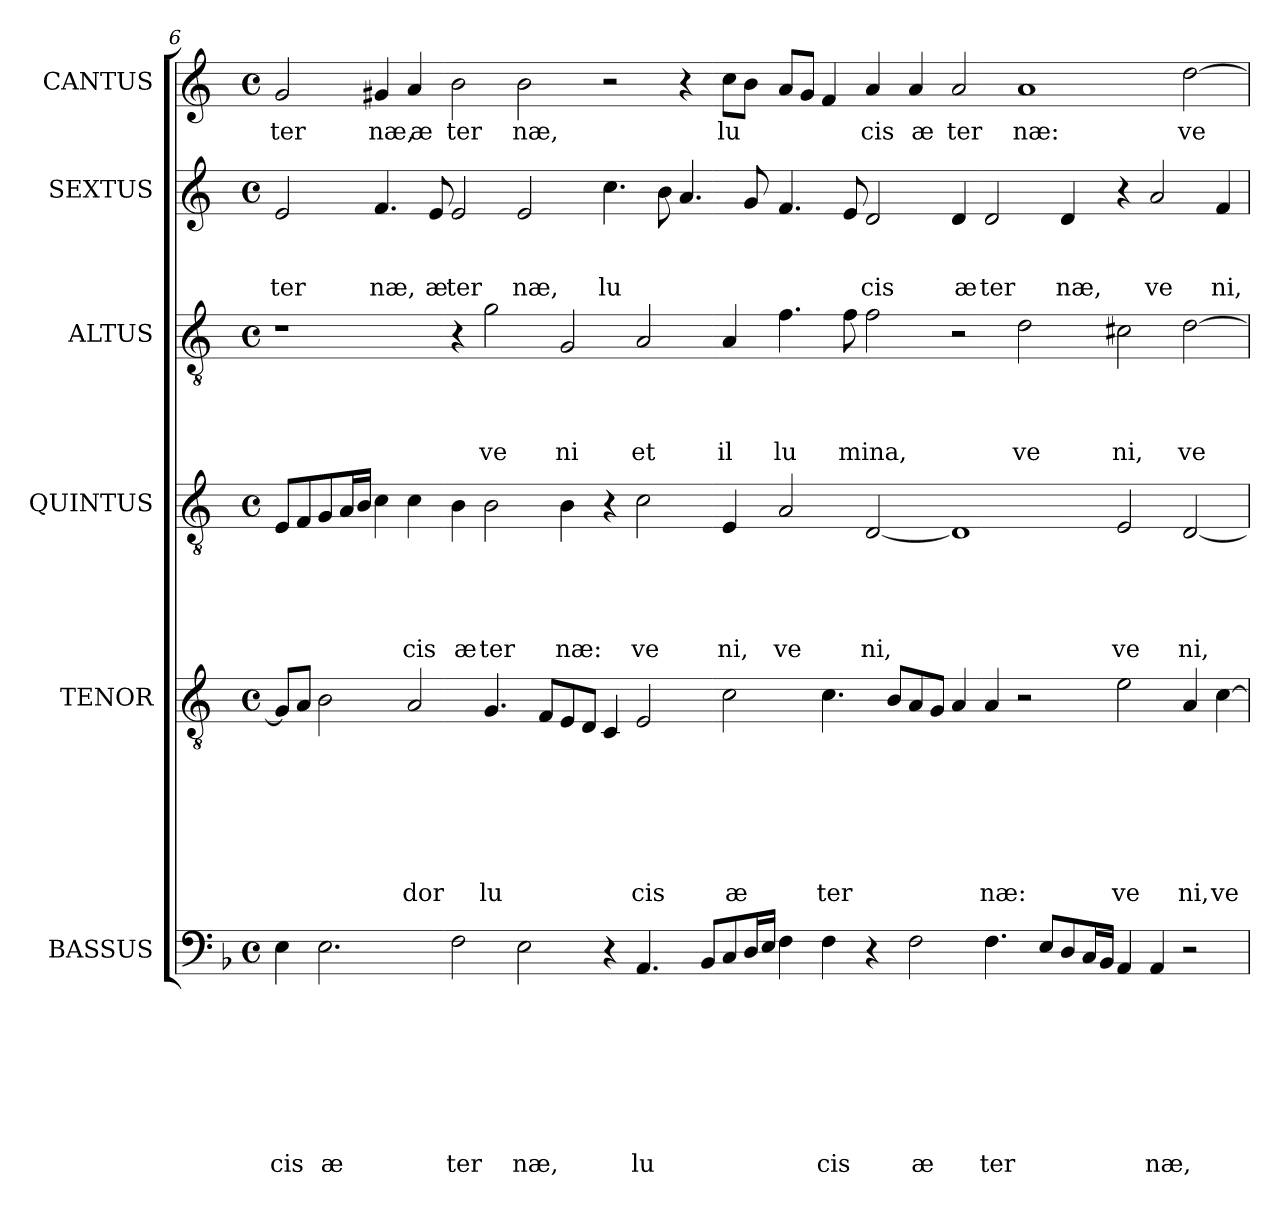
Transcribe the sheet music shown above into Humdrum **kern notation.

**kern	**text	**text	**text	**text	**text	**text	**text	**text	**kern	**text	**text	**text	**text	**text	**text	**text	**kern	**text	**text	**text	**text	**text	**kern	**text	**text	**text	**text	**kern	**text	**text	**text	**kern	**text
*part6	*part6	*part6	*part6	*part6	*part6	*part6	*part6	*part6	*part5	*part5	*part5	*part5	*part5	*part5	*part5	*part5	*part4	*part4	*part4	*part4	*part4	*part4	*part3	*part3	*part3	*part3	*part3	*part2	*part2	*part2	*part2	*part1	*part1
*staff6	*staff6	*staff6	*staff6	*staff6	*staff6	*staff6	*staff6	*staff6	*staff5	*staff5	*staff5	*staff5	*staff5	*staff5	*staff5	*staff5	*staff4	*staff4	*staff4	*staff4	*staff4	*staff4	*staff3	*staff3	*staff3	*staff3	*staff3	*staff2	*staff2	*staff2	*staff2	*staff1	*staff1
*I"BASSUS	*	*	*	*	*	*	*	*	*I"TENOR	*	*	*	*	*	*	*	*I"QUINTUS	*	*	*	*	*	*I"ALTUS	*	*	*	*	*I"SEXTUS	*	*	*	*I"CANTUS	*
*I'B	*	*	*	*	*	*	*	*	*I'T	*	*	*	*	*	*	*	*I'Q	*	*	*	*	*	*I'A	*	*	*	*	*I'S	*	*	*	*I'C	*
!!LO:PB:g=z
*clefF4	*	*	*	*	*	*	*	*	*clefGv2	*	*	*	*	*	*	*	*clefGv2	*	*	*	*	*	*clefGv2	*	*	*	*	*clefG2	*	*	*	*clefG2	*
*	*	*	*	*	*	*	*	*	*ITrd-3c-5	*	*	*	*	*	*	*	*ITrd-3c-5	*	*	*	*	*	*ITrd-3c-5	*	*	*	*	*ITrd-3c-5	*	*	*	*ITrd-3c-5	*
*k[b-]	*	*	*	*	*	*	*	*	*k[b-]	*	*	*	*	*	*	*	*k[b-]	*	*	*	*	*	*k[b-]	*	*	*	*	*k[b-]	*	*	*	*k[b-]	*
*F:	*	*	*	*	*	*	*	*	*F:	*	*	*	*	*	*	*	*F:	*	*	*	*	*	*F:	*	*	*	*	*F:	*	*	*	*F:	*
*M4/4	*	*	*	*	*	*	*	*	*M4/4	*	*	*	*	*	*	*	*M4/4	*	*	*	*	*	*M4/4	*	*	*	*	*M4/4	*	*	*	*M4/4	*
*met(c)	*	*	*	*	*	*	*	*	*met(c)	*	*	*	*	*	*	*	*met(c)	*	*	*	*	*	*met(c)	*	*	*	*	*met(c)	*	*	*	*met(c)	*
=6	=6	=6	=6	=6	=6	=6	=6	=6	=6	=6	=6	=6	=6	=6	=6	=6	=6	=6	=6	=6	=6	=6	=6	=6	=6	=6	=6	=6	=6	=6	=6	=6	=6
!	!	!	!	!	!	!	!	!LO:LY:b	!	!	!	!	!	!	!	!	!	!	!	!	!	!	!	!	!	!	!	!	!	!	!LO:LY:b	!	!LO:LY:b
4E\	.	.	.	.	.	.	.	cis	8c/L]	.	.	.	.	.	.	.	8A/L	.	.	.	.	.	1r	.	.	.	.	2a/	.	.	ter	2cc/	-ter
.	.	.	.	.	.	.	.	.	8d/J	.	.	.	.	.	.	.	8B-/	.	.	.	.	.	.	.	.	.	.	.	.	.	.	.	.
!	!	!	!	!	!	!	!	!LO:LY:b	!	!	!	!	!	!	!	!	!	!	!	!	!	!	!	!	!	!	!	!	!	!	!	!	!
2.E\	.	.	.	.	.	.	.	æ	2e\	.	.	.	.	.	.	.	8c/	.	.	.	.	.	.	.	.	.	.	.	.	.	.	.	.
.	.	.	.	.	.	.	.	.	.	.	.	.	.	.	.	.	16d/L	.	.	.	.	.	.	.	.	.	.	.	.	.	.	.	.
.	.	.	.	.	.	.	.	.	.	.	.	.	.	.	.	.	16e/JJ	.	.	.	.	.	.	.	.	.	.	.	.	.	.	.	.
!	!	!	!	!	!	!	!	!	!	!	!	!	!	!	!	!	!	!	!	!	!	!	!	!	!	!	!	!	!	!	!LO:LY:b	!	!LO:LY:b
.	.	.	.	.	.	.	.	.	.	.	.	.	.	.	.	.	4f\	.	.	.	.	.	.	.	.	.	.	4.b-/	.	.	næ,	4cc#X/	næ,
!	!	!	!	!	!	!	!	!	!	!	!	!	!	!	!	!LO:LY:b	!	!	!	!	!	!LO:LY:b	!	!	!	!	!	!	!	!	!	!	!LO:LY:b
.	.	.	.	.	.	.	.	.	2d/	.	.	.	.	.	.	dor	4f\	.	.	.	.	-cis	.	.	.	.	.	.	.	.	.	4dd/	æ
!	!	!	!	!	!	!	!	!	!	!	!	!	!	!	!	!	!	!	!	!	!	!	!	!	!	!	!	!	!	!	!LO:LY:b	!	!
.	.	.	.	.	.	.	.	.	.	.	.	.	.	.	.	.	.	.	.	.	.	.	.	.	.	.	.	8a/	.	.	æ	.	.
!	!	!	!	!	!	!	!	!LO:LY:b	!	!	!	!	!	!	!	!	!	!	!	!	!	!LO:LY:b	!	!	!	!	!	!	!	!	!LO:LY:b	!	!LO:LY:b
2F\	.	.	.	.	.	.	.	ter	.	.	.	.	.	.	.	.	4e\	.	.	.	.	æ	4r	.	.	.	.	2a/	.	.	ter	2ee\	ter
!	!	!	!	!	!	!	!	!	!	!	!	!	!	!	!	!LO:LY:b	!	!	!	!	!	!LO:LY:b	!	!	!	!	!LO:LY:b	!	!	!	!	!	!
.	.	.	.	.	.	.	.	.	4.c/	.	.	.	.	.	.	lu	2e\	.	.	.	.	ter	2cc\	.	.	.	ve	.	.	.	.	.	.
!	!	!	!	!	!	!	!	!LO:LY:b	!	!	!	!	!	!	!	!	!	!	!	!	!	!	!	!	!	!	!	!	!	!	!LO:LY:b	!	!LO:LY:b
2E\	.	.	.	.	.	.	.	næ,	.	.	.	.	.	.	.	.	.	.	.	.	.	.	.	.	.	.	.	2a/	.	.	næ,	2ee\	næ,
.	.	.	.	.	.	.	.	.	8B-/L	.	.	.	.	.	.	.	.	.	.	.	.	.	.	.	.	.	.	.	.	.	.	.	.
!	!	!	!	!	!	!	!	!	!	!	!	!	!	!	!	!	!	!	!	!	!	!LO:LY:b	!	!	!	!	!LO:LY:b	!	!	!	!	!	!
.	.	.	.	.	.	.	.	.	8A/	.	.	.	.	.	.	.	4e\	.	.	.	.	næ:	2c/	.	.	.	ni	.	.	.	.	.	.
.	.	.	.	.	.	.	.	.	8G/J	.	.	.	.	.	.	.	.	.	.	.	.	.	.	.	.	.	.	.	.	.	.	.	.
!	!	!	!	!	!	!	!	!	!	!	!	!	!	!	!	!	!	!	!	!	!	!	!	!	!	!	!	!	!	!	!LO:LY:b	!	!
4r	.	.	.	.	.	.	.	.	4F/	.	.	.	.	.	.	.	4r	.	.	.	.	.	.	.	.	.	.	4.ff\	.	.	lu	2r	.
!	!	!	!	!	!	!	!	!LO:LY:b	!	!	!	!	!	!	!	!LO:LY:b	!	!	!	!	!	!LO:LY:b	!	!	!	!	!LO:LY:b	!	!	!	!	!	!
4.AA/	.	.	.	.	.	.	.	lu	2A/	.	.	.	.	.	.	cis	2f\	.	.	.	.	ve	2d/	.	.	.	et	.	.	.	.	.	.
.	.	.	.	.	.	.	.	.	.	.	.	.	.	.	.	.	.	.	.	.	.	.	.	.	.	.	.	8ee\	.	.	.	.	.
.	.	.	.	.	.	.	.	.	.	.	.	.	.	.	.	.	.	.	.	.	.	.	.	.	.	.	.	4.dd/	.	.	.	4r	.
8BB-/L	.	.	.	.	.	.	.	.	.	.	.	.	.	.	.	.	.	.	.	.	.	.	.	.	.	.	.	.	.	.	.	.	.
!	!	!	!	!	!	!	!	!	!	!	!	!	!	!	!	!LO:LY:b	!	!	!	!	!	!LO:LY:b	!	!	!	!	!LO:LY:b	!	!	!	!	!	!LO:LY:b
8C/	.	.	.	.	.	.	.	.	2f\	.	.	.	.	.	.	æ	4A/	.	.	.	.	ni,	4d/	.	.	.	il	.	.	.	.	8ff\L	lu
16D/L	.	.	.	.	.	.	.	.	.	.	.	.	.	.	.	.	.	.	.	.	.	.	.	.	.	.	.	8cc/	.	.	.	8ee\J	.
16E/JJ	.	.	.	.	.	.	.	.	.	.	.	.	.	.	.	.	.	.	.	.	.	.	.	.	.	.	.	.	.	.	.	.	.
!	!	!	!	!	!	!	!	!	!	!	!	!	!	!	!	!	!	!	!	!	!	!LO:LY:b	!	!	!	!	!LO:LY:b	!	!	!	!	!	!
4F\	.	.	.	.	.	.	.	.	.	.	.	.	.	.	.	.	2d/	.	.	.	.	ve	4.b-\	.	.	.	lu	4.b-/	.	.	.	8dd/L	.
.	.	.	.	.	.	.	.	.	.	.	.	.	.	.	.	.	.	.	.	.	.	.	.	.	.	.	.	.	.	.	.	8cc#/J	.
!	!	!	!	!	!	!	!	!LO:LY:b	!	!	!	!	!	!	!	!LO:LY:b	!	!	!	!	!	!	!	!	!	!	!	!	!	!	!	!	!
4F\	.	.	.	.	.	.	.	cis	4.f\	.	.	.	.	.	.	ter	.	.	.	.	.	.	.	.	.	.	.	.	.	.	.	4b-/	.
!	!	!	!	!	!	!	!	!	!	!	!	!	!	!	!	!	!	!	!	!	!	!	!	!	!	!	!LO:LY:b	!	!	!	!	!	!
.	.	.	.	.	.	.	.	.	.	.	.	.	.	.	.	.	.	.	.	.	.	.	8b-\	.	.	.	mina,	8a/	.	.	.	.	.
!	!	!	!	!	!	!	!	!	!	!	!	!	!	!	!	!	!	!	!	!	!	!LO:LY:b	!	!	!	!	!	!	!	!	!LO:LY:b	!	!LO:LY:b
4r	.	.	.	.	.	.	.	.	.	.	.	.	.	.	.	.	[<2G/	.	.	.	.	ni,	2b-\	.	.	.	.	2g/	.	.	cis	4dd/	cis
.	.	.	.	.	.	.	.	.	8e/L	.	.	.	.	.	.	.	.	.	.	.	.	.	.	.	.	.	.	.	.	.	.	.	.
!	!	!	!	!	!	!	!	!LO:LY:b	!	!	!	!	!	!	!	!	!	!	!	!	!	!	!	!	!	!	!	!	!	!	!	!	!LO:LY:b
2F\	.	.	.	.	.	.	.	æ	8d/	.	.	.	.	.	.	.	.	.	.	.	.	.	.	.	.	.	.	.	.	.	.	4dd/	æ
.	.	.	.	.	.	.	.	.	8c/J	.	.	.	.	.	.	.	.	.	.	.	.	.	.	.	.	.	.	.	.	.	.	.	.
!	!	!	!	!	!	!	!	!	!	!	!	!	!	!	!	!	!	!	!	!	!	!	!	!	!	!	!	!	!	!	!LO:LY:b	!	!LO:LY:b
.	.	.	.	.	.	.	.	.	4d/	.	.	.	.	.	.	.	1G]	.	.	.	.	.	2r	.	.	.	.	4g/	.	.	æ	2dd</	ter
!	!	!	!	!	!	!	!	!LO:LY:b	!	!	!	!	!	!	!	!LO:LY:b	!	!	!	!	!	!	!	!	!	!	!	!	!	!	!LO:LY:b	!	!
4.F\	.	.	.	.	.	.	.	ter	4d/	.	.	.	.	.	.	næ:	.	.	.	.	.	.	.	.	.	.	.	2g/	.	.	ter	.	.
!	!	!	!	!	!	!	!	!	!	!	!	!	!	!	!	!	!	!	!	!	!	!	!	!	!	!	!LO:LY:b	!	!	!	!	!	!LO:LY:b
.	.	.	.	.	.	.	.	.	2r	.	.	.	.	.	.	.	.	.	.	.	.	.	2g\	.	.	.	ve	.	.	.	.	1dd	næ:
8E/L	.	.	.	.	.	.	.	.	.	.	.	.	.	.	.	.	.	.	.	.	.	.	.	.	.	.	.	.	.	.	.	.	.
!	!	!	!	!	!	!	!	!	!	!	!	!	!	!	!	!	!	!	!	!	!	!	!	!	!	!	!	!	!	!	!LO:LY:b	!	!
8D/	.	.	.	.	.	.	.	.	.	.	.	.	.	.	.	.	.	.	.	.	.	.	.	.	.	.	.	4g/	.	.	næ,	.	.
16C/L	.	.	.	.	.	.	.	.	.	.	.	.	.	.	.	.	.	.	.	.	.	.	.	.	.	.	.	.	.	.	.	.	.
16BB-/JJ	.	.	.	.	.	.	.	.	.	.	.	.	.	.	.	.	.	.	.	.	.	.	.	.	.	.	.	.	.	.	.	.	.
!	!	!	!	!	!	!	!	!	!	!	!	!	!	!	!	!LO:LY:b	!	!	!	!	!	!LO:LY:b	!	!	!	!	!LO:LY:b	!	!	!	!	!	!
4AA/	.	.	.	.	.	.	.	.	2a\	.	.	.	.	.	.	ve	2A/	.	.	.	.	ve	2f#X\	.	.	.	ni,	4r	.	.	.	.	.
!	!	!	!	!	!	!	!	!LO:LY:b	!	!	!	!	!	!	!	!	!	!	!	!	!	!	!	!	!	!	!	!	!	!	!LO:LY:b	!	!
4AA/	.	.	.	.	.	.	.	næ,	.	.	.	.	.	.	.	.	.	.	.	.	.	.	.	.	.	.	.	2dd/	.	.	ve	.	.
!	!	!	!	!	!	!	!	!	!	!	!	!	!	!	!	!LO:LY:b	!	!	!	!	!	!LO:LY:b	!	!	!	!	!LO:LY:b	!	!	!	!	!	!LO:LY:b
2r	.	.	.	.	.	.	.	.	4d/	.	.	.	.	.	.	ni,	[<2G/	.	.	.	.	ni,	[<2g\	.	.	.	ve	.	.	.	.	[<2gg\	ve
!	!	!	!	!	!	!	!	!	!	!	!	!	!	!	!	!LO:LY:b	!	!	!	!	!	!	!	!	!	!	!	!	!	!	!LO:LY:b	!	!
.	.	.	.	.	.	.	.	.	[<4f\	.	.	.	.	.	.	ve	.	.	.	.	.	.	.	.	.	.	.	4b-/	.	.	ni,	.	.
=	=	=	=	=	=	=	=	=	=	=	=	=	=	=	=	=	=	=	=	=	=	=	=	=	=	=	=	=	=	=	=	=	=
*-	*-	*-	*-	*-	*-	*-	*-	*-	*-	*-	*-	*-	*-	*-	*-	*-	*-	*-	*-	*-	*-	*-	*-	*-	*-	*-	*-	*-	*-	*-	*-	*-	*-
